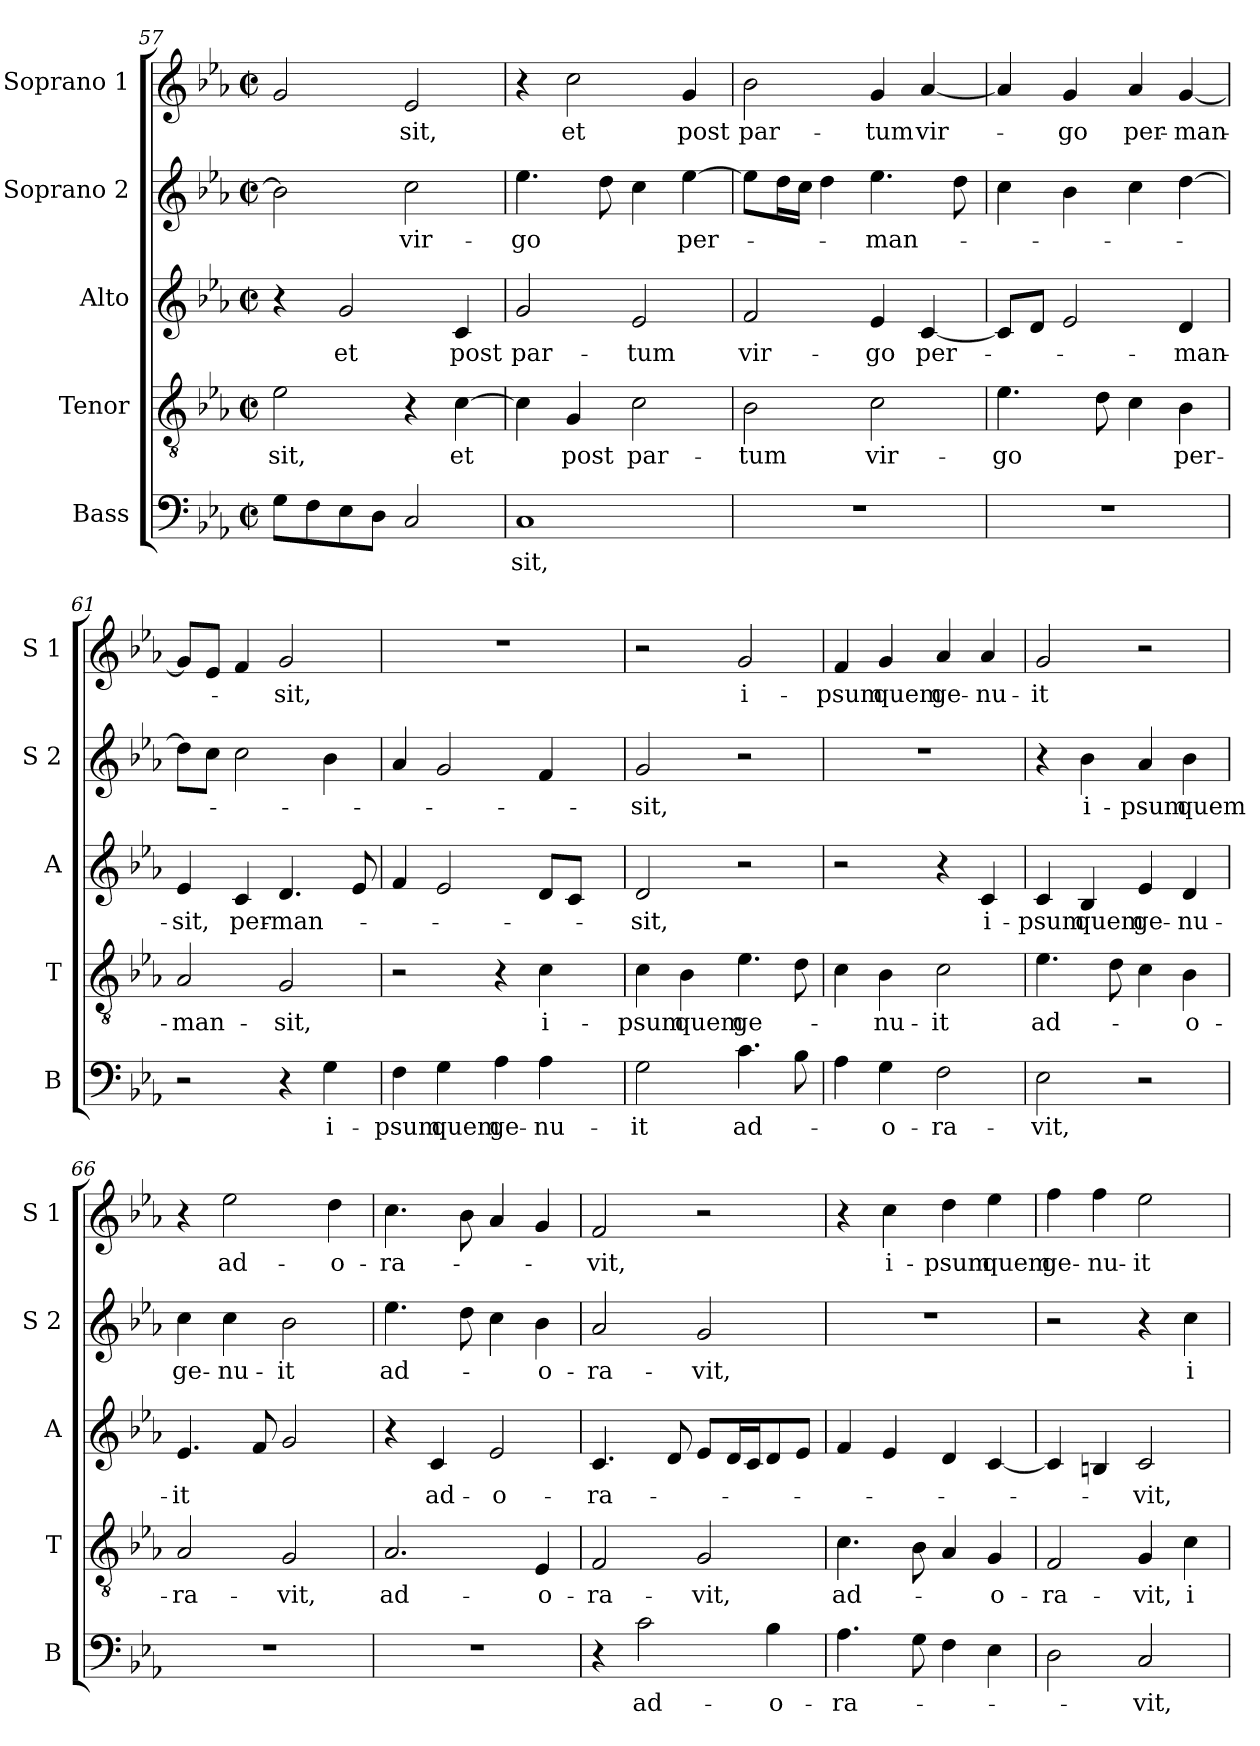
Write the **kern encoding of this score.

**kern	**text	**kern	**text	**kern	**text	**kern	**text	**kern	**text
*part5	*part5	*part4	*part4	*part3	*part3	*part2	*part2	*part1	*part1
*staff5	*staff5	*staff4	*staff4	*staff3	*staff3	*staff2	*staff2	*staff1	*staff1
*I"Bass	*	*I"Tenor	*	*I"Alto	*	*I"Soprano 2	*	*I"Soprano 1	*
*I'B	*	*I'T	*	*I'A	*	*I'S 2	*	*I'S 1	*
*clefF4	*	*clefGv2	*	*clefG2	*	*clefG2	*	*clefG2	*
*k[b-e-a-]	*	*k[b-e-a-]	*	*k[b-e-a-]	*	*k[b-e-a-]	*	*k[b-e-a-]	*
*E-:	*	*E-:	*	*E-:	*	*E-:	*	*E-:	*
*M2/2	*	*M2/2	*	*M2/2	*	*M2/2	*	*M2/2	*
*met(c|)	*	*met(c|)	*	*met(c|)	*	*met(c|)	*	*met(c|)	*
=57	=57	=57	=57	=57	=57	=57	=57	=57	=57
!	!	!	!LO:LY:b	!	!	!	!	!	!
8G\L	.	2e-\	-sit,	4r	.	2b-\]	.	2g/	.
8F\	.	.	.	.	.	.	.	.	.
!	!	!	!	!	!LO:LY:b	!	!	!	!
8E-\	.	.	.	2g/	et	.	.	.	.
8D\J	.	.	.	.	.	.	.	.	.
!	!	!	!	!	!	!	!LO:LY:b	!	!LO:LY:b
2C/	.	4r	.	.	.	2cc\	vir-	2e-/	-sit,
!	!	!	!LO:LY:b	!	!LO:LY:b	!	!	!	!
.	.	[4c\	et	4c/	post	.	.	.	.
=58	=58	=58	=58	=58	=58	=58	=58	=58	=58
!	!LO:LY:b	!	!	!	!LO:LY:b	!	!LO:LY:b	!	!
1C	-sit,	4c\]	.	2g/	par-	4.ee-\	-go	4r	.
!	!	!	!LO:LY:b	!	!	!	!	!	!LO:LY:b
.	.	4G/	post	.	.	.	.	2cc\	et
.	.	.	.	.	.	8dd\	.	.	.
!	!	!	!LO:LY:b	!	!LO:LY:b	!	!	!	!
.	.	2c\	par-	2e-/	-tum	4cc\	.	.	.
!	!	!	!	!	!	!	!LO:LY:b	!	!LO:LY:b
.	.	.	.	.	.	[4ee-\	per-	4g/	post
=59	=59	=59	=59	=59	=59	=59	=59	=59	=59
!	!	!	!LO:LY:b	!	!LO:LY:b	!	!	!	!LO:LY:b
1r	.	2B-\	-tum	2f/	vir-	8ee-\L]	.	2b-\	par-
.	.	.	.	.	.	16dd\L	.	.	.
.	.	.	.	.	.	16cc\JJ	.	.	.
.	.	.	.	.	.	4dd\	.	.	.
!	!	!	!LO:LY:b	!	!LO:LY:b	!	!LO:LY:b	!	!LO:LY:b
.	.	2c\	vir-	4e-/	-go	4.ee-\	-man-	4g/	-tum
!	!	!	!	!	!LO:LY:b	!	!	!	!LO:LY:b
.	.	.	.	[4c/	per-	.	.	[4a-/	vir-
.	.	.	.	.	.	8dd\	.	.	.
!!LO:LB:g=z
=60	=60	=60	=60	=60	=60	=60	=60	=60	=60
!	!	!	!LO:LY:b	!	!	!	!	!	!
1r	.	4.e-\	-go	8c/L]	.	4cc\	.	4a-/]	.
.	.	.	.	8d/J	.	.	.	.	.
!	!	!	!	!	!	!	!	!	!LO:LY:b
.	.	.	.	2e-/	.	4b-\	.	4g/	-go
.	.	8d\	.	.	.	.	.	.	.
!	!	!	!	!	!	!	!	!	!LO:LY:b
.	.	4c\	.	.	.	4cc\	.	4a-/	per-
!	!	!	!LO:LY:b	!	!LO:LY:b	!	!	!	!LO:LY:b
.	.	4B-\	per-	4d/	-man-	[4dd\	.	[4g/	-man-
=61	=61	=61	=61	=61	=61	=61	=61	=61	=61
!	!	!	!LO:LY:b	!	!LO:LY:b	!	!	!	!
2r	.	2A-/	-man-	4e-/	-sit,	8dd\L]	.	8g/L]	.
.	.	.	.	.	.	8cc\J	.	8e-/J	.
!	!	!	!	!	!LO:LY:b	!	!	!	!
.	.	.	.	4c/	per-	2cc\	.	4f/	.
!	!	!	!LO:LY:b	!	!LO:LY:b	!	!	!	!LO:LY:b
4r	.	2G/	-sit,	4.d/	-man-	.	.	2g/	-sit,
!	!LO:LY:b	!	!	!	!	!	!	!	!
4G\	i-	.	.	.	.	4b-\	.	.	.
.	.	.	.	8e-/	.	.	.	.	.
=62	=62	=62	=62	=62	=62	=62	=62	=62	=62
!	!LO:LY:b	!	!	!	!	!	!	!	!
4F\	-psum	2r	.	4f/	.	4a-/	.	1r	.
!	!LO:LY:b	!	!	!	!	!	!	!	!
4G\	quem	.	.	2e-/	.	2g/	.	.	.
!	!LO:LY:b	!	!	!	!	!	!	!	!
4A-\	ge-	4r	.	.	.	.	.	.	.
!	!LO:LY:b	!	!LO:LY:b	!	!	!	!	!	!
4A-\	-nu-	4c\	i-	8d/L	.	4f/	.	.	.
.	.	.	.	8c/J	.	.	.	.	.
=63	=63	=63	=63	=63	=63	=63	=63	=63	=63
!	!LO:LY:b	!	!LO:LY:b	!	!LO:LY:b	!	!LO:LY:b	!	!
2G\	-it	4c\	-psum	2d/	-sit,	2g/	-sit,	2r	.
!	!	!	!LO:LY:b	!	!	!	!	!	!
.	.	4B-\	quem	.	.	.	.	.	.
!	!LO:LY:b	!	!LO:LY:b	!	!	!	!	!	!LO:LY:b
4.c\	ad-	4.e-\	ge-	2r	.	2r	.	2g/	i-
8B-\	.	8d\	.	.	.	.	.	.	.
!!LO:PB:g=z
=64	=64	=64	=64	=64	=64	=64	=64	=64	=64
!	!	!	!	!	!	!	!	!	!LO:LY:b
4A-\	.	4c\	.	2r	.	1r	.	4f/	-psum
!	!LO:LY:b	!	!LO:LY:b	!	!	!	!	!	!LO:LY:b
4G\	-o-	4B-\	-nu-	.	.	.	.	4g/	quem
!	!LO:LY:b	!	!LO:LY:b	!	!	!	!	!	!LO:LY:b
2F\	-ra-	2c\	-it	4r	.	.	.	4a-/	ge-
!	!	!	!	!	!LO:LY:b	!	!	!	!LO:LY:b
.	.	.	.	4c/	i-	.	.	4a-/	-nu-
=65	=65	=65	=65	=65	=65	=65	=65	=65	=65
!	!LO:LY:b	!	!LO:LY:b	!	!LO:LY:b	!	!	!	!LO:LY:b
2E-\	-vit,	4.e-\	ad-	4c/	-psum	4r	.	2g/	-it
!	!	!	!	!	!LO:LY:b	!	!LO:LY:b	!	!
.	.	.	.	4B-/	quem	4b-\	i-	.	.
.	.	8d\	.	.	.	.	.	.	.
!	!	!	!	!	!LO:LY:b	!	!LO:LY:b	!	!
2r	.	4c\	.	4e-/	ge-	4a-/	-psum	2r	.
!	!	!	!LO:LY:b	!	!LO:LY:b	!	!LO:LY:b	!	!
.	.	4B-\	-o-	4d/	-nu-	4b-\	quem	.	.
=66	=66	=66	=66	=66	=66	=66	=66	=66	=66
!	!	!	!LO:LY:b	!	!LO:LY:b	!	!LO:LY:b	!	!
1r	.	2A-/	-ra-	4.e-/	-it	4cc\	ge-	4r	.
!	!	!	!	!	!	!	!LO:LY:b	!	!LO:LY:b
.	.	.	.	.	.	4cc\	-nu-	2ee-\	ad-
.	.	.	.	8f/	.	.	.	.	.
!	!	!	!LO:LY:b	!	!	!	!LO:LY:b	!	!
.	.	2G/	-vit,	2g/	.	2b-\	-it	.	.
!	!	!	!	!	!	!	!	!	!LO:LY:b
.	.	.	.	.	.	.	.	4dd\	-o-
=67	=67	=67	=67	=67	=67	=67	=67	=67	=67
!	!	!	!LO:LY:b	!	!	!	!LO:LY:b	!	!LO:LY:b
1r	.	2.A-/	ad-	4r	.	4.ee-\	ad-	4.cc\	-ra-
!	!	!	!	!	!LO:LY:b	!	!	!	!
.	.	.	.	4c/	ad-	.	.	.	.
.	.	.	.	.	.	8dd\	.	8b-\	.
!	!	!	!	!	!LO:LY:b	!	!	!	!
.	.	.	.	2e-/	-o-	4cc\	.	4a-/	.
!	!	!	!LO:LY:b	!	!	!	!LO:LY:b	!	!
.	.	4E-/	-o-	.	.	4b-\	-o-	4g/	.
!!LO:LB:g=z
=68	=68	=68	=68	=68	=68	=68	=68	=68	=68
!	!	!	!LO:LY:b	!	!LO:LY:b	!	!LO:LY:b	!	!LO:LY:b
4r	.	2F/	-ra-	4.c/	-ra-	2a-/	-ra-	2f/	-vit,
!	!LO:LY:b	!	!	!	!	!	!	!	!
2c\	ad-	.	.	.	.	.	.	.	.
.	.	.	.	8d/	.	.	.	.	.
!	!	!	!LO:LY:b	!	!	!	!LO:LY:b	!	!
.	.	2G/	-vit,	8e-/L	.	2g/	-vit,	2r	.
.	.	.	.	16d/L	.	.	.	.	.
.	.	.	.	16c/J	.	.	.	.	.
!	!LO:LY:b	!	!	!	!	!	!	!	!
4B-\	-o-	.	.	8d/	.	.	.	.	.
.	.	.	.	8e-/J	.	.	.	.	.
=69	=69	=69	=69	=69	=69	=69	=69	=69	=69
!	!LO:LY:b	!	!LO:LY:b	!	!	!	!	!	!
4.A-\	-ra-	4.c\	ad-	4f/	.	1r	.	4r	.
!	!	!	!	!	!	!	!	!	!LO:LY:b
.	.	.	.	4e-/	.	.	.	4cc\	i-
8G\	.	8B-\	.	.	.	.	.	.	.
!	!	!	!	!	!	!	!	!	!LO:LY:b
4F\	.	4A-/	.	4d/	.	.	.	4dd\	-psum
!	!	!	!LO:LY:b	!	!	!	!	!	!LO:LY:b
4E-\	.	4G/	-o-	[4c/	.	.	.	4ee-\	quem
=70	=70	=70	=70	=70	=70	=70	=70	=70	=70
!	!	!	!LO:LY:b	!	!	!	!	!	!LO:LY:b
2D\	.	2F/	-ra-	4c/]	.	2r	.	4ff\	ge-
!	!	!	!	!	!	!	!	!	!LO:LY:b
.	.	.	.	4Bn/	.	.	.	4ff\	-nu-
!	!LO:LY:b	!	!LO:LY:b	!	!LO:LY:b	!	!	!	!LO:LY:b
2C/	-vit,	4G/	-vit,	2c/	-vit,	4r	.	2ee-\	-it
!	!	!	!LO:LY:b	!	!	!	!LO:LY:b	!	!
.	.	4c\	i-	.	.	4cc\	i-	.	.
=	=	=	=	=	=	=	=	=	=
*-	*-	*-	*-	*-	*-	*-	*-	*-	*-
